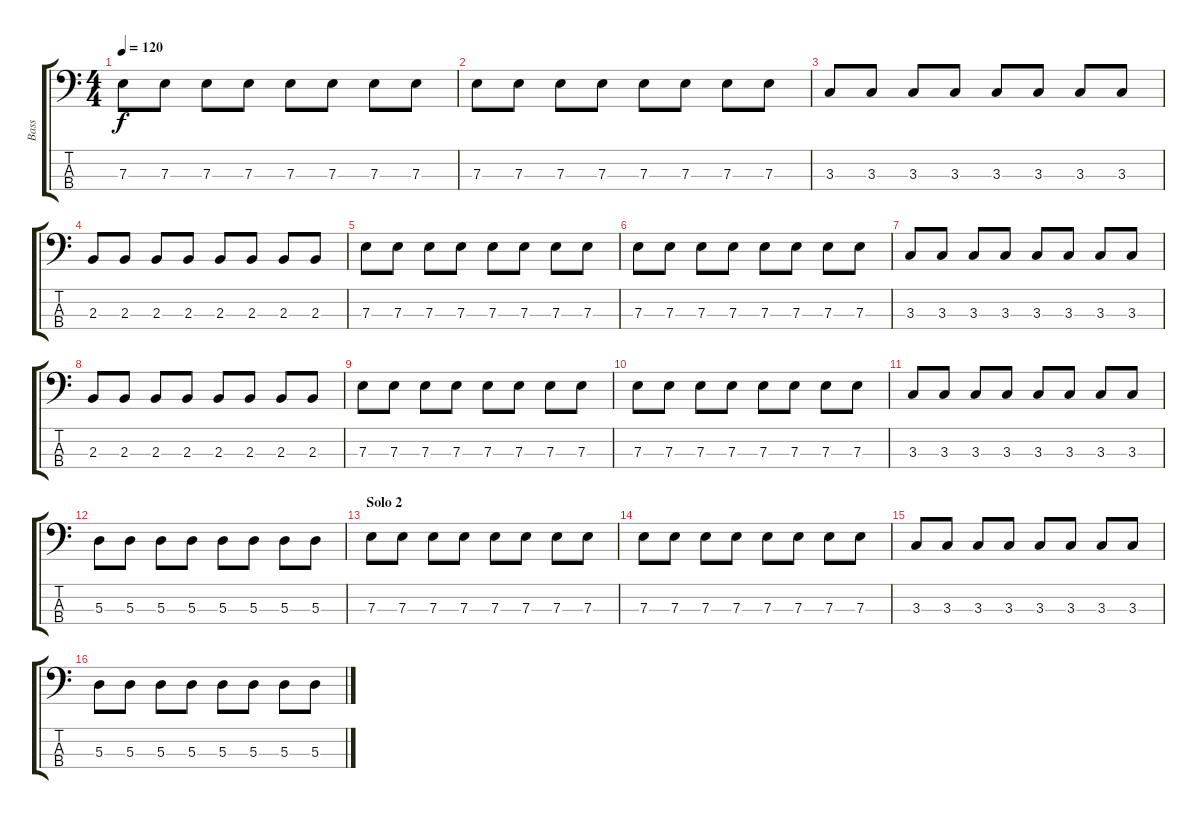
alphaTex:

\track ("Bass" "Bass") {instrument electricbassfinger}
\staff {score tabs}
\tuning (G2 D2 A1 E1) {hide}
\ts (4 4)
\tempo 120
\clef f4
\ks c
7.3.8{dy f} 7.3.8 7.3.8 7.3.8 7.3.8 7.3.8 7.3.8 7.3.8 |
7.3.8 7.3.8 7.3.8 7.3.8 7.3.8 7.3.8 7.3.8 7.3.8 |
3.3.8 3.3.8 3.3.8 3.3.8 3.3.8 3.3.8 3.3.8 3.3.8 |
2.3.8 2.3.8 2.3.8 2.3.8 2.3.8 2.3.8 2.3.8 2.3.8 |
7.3.8 7.3.8 7.3.8 7.3.8 7.3.8 7.3.8 7.3.8 7.3.8 |
7.3.8 7.3.8 7.3.8 7.3.8 7.3.8 7.3.8 7.3.8 7.3.8 |
3.3.8 3.3.8 3.3.8 3.3.8 3.3.8 3.3.8 3.3.8 3.3.8 |
2.3.8 2.3.8 2.3.8 2.3.8 2.3.8 2.3.8 2.3.8 2.3.8 |
7.3.8 7.3.8 7.3.8 7.3.8 7.3.8 7.3.8 7.3.8 7.3.8 |
7.3.8 7.3.8 7.3.8 7.3.8 7.3.8 7.3.8 7.3.8 7.3.8 |
3.3.8 3.3.8 3.3.8 3.3.8 3.3.8 3.3.8 3.3.8 3.3.8 |
5.3.8 5.3.8 5.3.8 5.3.8 5.3.8 5.3.8 5.3.8 5.3.8 |
\section ("" "Solo 2")
7.3.8 7.3.8 7.3.8 7.3.8 7.3.8 7.3.8 7.3.8 7.3.8 |
7.3.8 7.3.8 7.3.8 7.3.8 7.3.8 7.3.8 7.3.8 7.3.8 |
3.3.8 3.3.8 3.3.8 3.3.8 3.3.8 3.3.8 3.3.8 3.3.8 |
5.3.8 5.3.8 5.3.8 5.3.8 5.3.8 5.3.8 5.3.8 5.3.8
